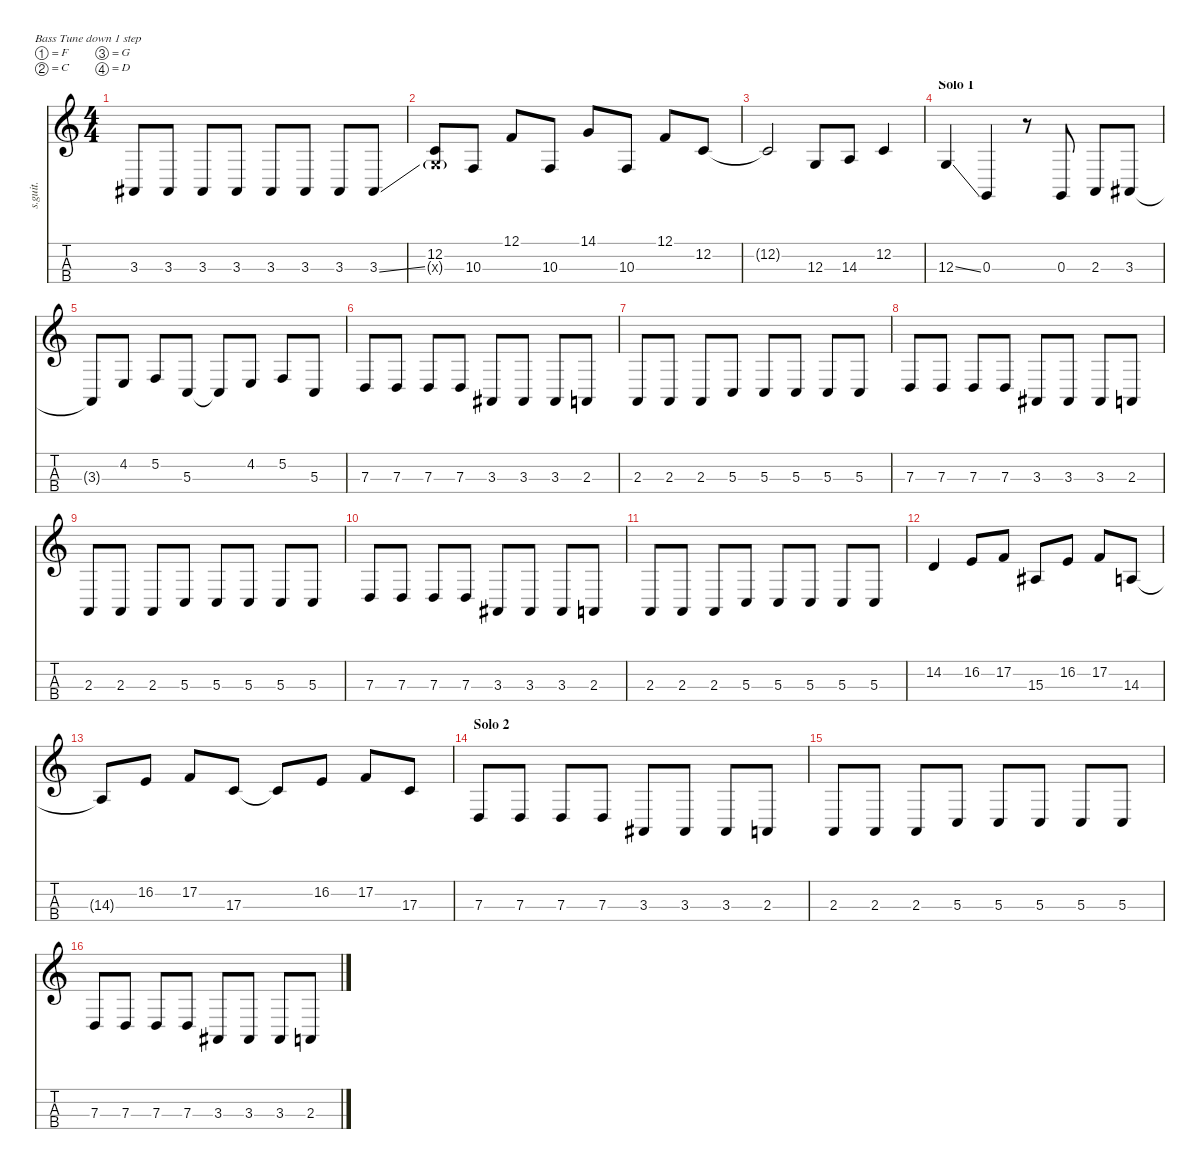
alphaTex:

\defaultSystemsLayout 4
\hideDynamics
\bracketExtendMode nobrackets
\track ("Water" "s.guit.") {instrument electricbasspick}
\staff {score tabs}
\tuning (F2 C2 G1 D1)
\ts (4 4)
\tempo (130 hide)
\clef g2
\ks c
3.3{t acc #}.8{lyrics (0 "") lyrics (1 "") lyrics (2 "") lyrics (3 "") lyrics (4 "") dy f} 3.3{acc #}.8{lyrics (0 "") lyrics (1 "") lyrics (2 "") lyrics (3 "") lyrics (4 "")} 3.3{acc #}.8{lyrics (0 "") lyrics (1 "") lyrics (2 "") lyrics (3 "") lyrics (4 "")} 3.3{acc #}.8{lyrics (0 "") lyrics (1 "") lyrics (2 "") lyrics (3 "") lyrics (4 "")} 3.3{acc #}.8{lyrics (0 "") lyrics (1 "") lyrics (2 "") lyrics (3 "") lyrics (4 "")} 3.3{acc #}.8{lyrics (0 "") lyrics (1 "") lyrics (2 "") lyrics (3 "") lyrics (4 "")} 3.3{acc #}.8{lyrics (0 "") lyrics (1 "") lyrics (2 "") lyrics (3 "") lyrics (4 "")} 3.3{ss acc #}.8{lyrics (0 "") lyrics (1 "") lyrics (2 "") lyrics (3 "") lyrics (4 "")} |
(12.2 12.3{g x}).8{lyrics (0 "") lyrics (1 "") lyrics (2 "") lyrics (3 "") lyrics (4 "")} 10.3.8{lyrics (0 "") lyrics (1 "") lyrics (2 "") lyrics (3 "") lyrics (4 "")} 12.1.8{lyrics (0 "") lyrics (1 "") lyrics (2 "") lyrics (3 "") lyrics (4 "")} 10.3.8{lyrics (0 "") lyrics (1 "") lyrics (2 "") lyrics (3 "") lyrics (4 "")} 14.1.8{lyrics (0 "") lyrics (1 "") lyrics (2 "") lyrics (3 "") lyrics (4 "")} 10.3.8{lyrics (0 "") lyrics (1 "") lyrics (2 "") lyrics (3 "") lyrics (4 "")} 12.1.8{lyrics (0 "") lyrics (1 "") lyrics (2 "") lyrics (3 "") lyrics (4 "")} 12.2.8{lyrics (0 "") lyrics (1 "") lyrics (2 "") lyrics (3 "") lyrics (4 "")} |
12.2{t}.2{lyrics (0 "") lyrics (1 "") lyrics (2 "") lyrics (3 "") lyrics (4 "")} 12.3.8{lyrics (0 "") lyrics (1 "") lyrics (2 "") lyrics (3 "") lyrics (4 "")} 14.3.8{lyrics (0 "") lyrics (1 "") lyrics (2 "") lyrics (3 "") lyrics (4 "")} 12.2.4{lyrics (0 "") lyrics (1 "") lyrics (2 "") lyrics (3 "") lyrics (4 "")} |
\section ("" "Solo 1")
12.3{ss}.4{lyrics (0 "") lyrics (1 "") lyrics (2 "") lyrics (3 "") lyrics (4 "")} 0.3.4{lyrics (0 "") lyrics (1 "") lyrics (2 "") lyrics (3 "") lyrics (4 "")} r.8 0.3.8{lyrics (0 "") lyrics (1 "") lyrics (2 "") lyrics (3 "") lyrics (4 "")} 2.3.8{lyrics (0 "") lyrics (1 "") lyrics (2 "") lyrics (3 "") lyrics (4 "")} 3.3{acc #}.8{lyrics (0 "") lyrics (1 "") lyrics (2 "") lyrics (3 "") lyrics (4 "")} |
3.3{t acc #}.8{lyrics (0 "") lyrics (1 "") lyrics (2 "") lyrics (3 "") lyrics (4 "")} 4.2.8{lyrics (0 "") lyrics (1 "") lyrics (2 "") lyrics (3 "") lyrics (4 "")} 5.2.8{lyrics (0 "") lyrics (1 "") lyrics (2 "") lyrics (3 "") lyrics (4 "")} 5.3.8{lyrics (0 "") lyrics (1 "") lyrics (2 "") lyrics (3 "") lyrics (4 "")} 5.3{t}.8{lyrics (0 "") lyrics (1 "") lyrics (2 "") lyrics (3 "") lyrics (4 "")} 4.2.8{lyrics (0 "") lyrics (1 "") lyrics (2 "") lyrics (3 "") lyrics (4 "")} 5.2.8{lyrics (0 "") lyrics (1 "") lyrics (2 "") lyrics (3 "") lyrics (4 "")} 5.3.8{lyrics (0 "") lyrics (1 "") lyrics (2 "") lyrics (3 "") lyrics (4 "")} |
7.3.8{lyrics (0 "") lyrics (1 "") lyrics (2 "") lyrics (3 "") lyrics (4 "")} 7.3.8{lyrics (0 "") lyrics (1 "") lyrics (2 "") lyrics (3 "") lyrics (4 "")} 7.3.8{lyrics (0 "") lyrics (1 "") lyrics (2 "") lyrics (3 "") lyrics (4 "")} 7.3.8{lyrics (0 "") lyrics (1 "") lyrics (2 "") lyrics (3 "") lyrics (4 "")} 3.3{acc #}.8{lyrics (0 "") lyrics (1 "") lyrics (2 "") lyrics (3 "") lyrics (4 "")} 3.3{acc #}.8{lyrics (0 "") lyrics (1 "") lyrics (2 "") lyrics (3 "") lyrics (4 "")} 3.3{acc #}.8{lyrics (0 "") lyrics (1 "") lyrics (2 "") lyrics (3 "") lyrics (4 "")} 2.3.8{lyrics (0 "") lyrics (1 "") lyrics (2 "") lyrics (3 "") lyrics (4 "")} |
2.3.8{lyrics (0 "") lyrics (1 "") lyrics (2 "") lyrics (3 "") lyrics (4 "")} 2.3.8{lyrics (0 "") lyrics (1 "") lyrics (2 "") lyrics (3 "") lyrics (4 "")} 2.3.8{lyrics (0 "") lyrics (1 "") lyrics (2 "") lyrics (3 "") lyrics (4 "")} 5.3.8{lyrics (0 "") lyrics (1 "") lyrics (2 "") lyrics (3 "") lyrics (4 "")} 5.3.8{lyrics (0 "") lyrics (1 "") lyrics (2 "") lyrics (3 "") lyrics (4 "")} 5.3.8{lyrics (0 "") lyrics (1 "") lyrics (2 "") lyrics (3 "") lyrics (4 "")} 5.3.8{lyrics (0 "") lyrics (1 "") lyrics (2 "") lyrics (3 "") lyrics (4 "")} 5.3.8{lyrics (0 "") lyrics (1 "") lyrics (2 "") lyrics (3 "") lyrics (4 "")} |
7.3.8{lyrics (0 "") lyrics (1 "") lyrics (2 "") lyrics (3 "") lyrics (4 "")} 7.3.8{lyrics (0 "") lyrics (1 "") lyrics (2 "") lyrics (3 "") lyrics (4 "")} 7.3.8{lyrics (0 "") lyrics (1 "") lyrics (2 "") lyrics (3 "") lyrics (4 "")} 7.3.8{lyrics (0 "") lyrics (1 "") lyrics (2 "") lyrics (3 "") lyrics (4 "")} 3.3{acc #}.8{lyrics (0 "") lyrics (1 "") lyrics (2 "") lyrics (3 "") lyrics (4 "")} 3.3{acc #}.8{lyrics (0 "") lyrics (1 "") lyrics (2 "") lyrics (3 "") lyrics (4 "")} 3.3{acc #}.8{lyrics (0 "") lyrics (1 "") lyrics (2 "") lyrics (3 "") lyrics (4 "")} 2.3.8{lyrics (0 "") lyrics (1 "") lyrics (2 "") lyrics (3 "") lyrics (4 "")} |
2.3.8{lyrics (0 "") lyrics (1 "") lyrics (2 "") lyrics (3 "") lyrics (4 "")} 2.3.8{lyrics (0 "") lyrics (1 "") lyrics (2 "") lyrics (3 "") lyrics (4 "")} 2.3.8{lyrics (0 "") lyrics (1 "") lyrics (2 "") lyrics (3 "") lyrics (4 "")} 5.3.8{lyrics (0 "") lyrics (1 "") lyrics (2 "") lyrics (3 "") lyrics (4 "")} 5.3.8{lyrics (0 "") lyrics (1 "") lyrics (2 "") lyrics (3 "") lyrics (4 "")} 5.3.8{lyrics (0 "") lyrics (1 "") lyrics (2 "") lyrics (3 "") lyrics (4 "")} 5.3.8{lyrics (0 "") lyrics (1 "") lyrics (2 "") lyrics (3 "") lyrics (4 "")} 5.3.8{lyrics (0 "") lyrics (1 "") lyrics (2 "") lyrics (3 "") lyrics (4 "")} |
7.3.8{lyrics (0 "") lyrics (1 "") lyrics (2 "") lyrics (3 "") lyrics (4 "")} 7.3.8{lyrics (0 "") lyrics (1 "") lyrics (2 "") lyrics (3 "") lyrics (4 "")} 7.3.8{lyrics (0 "") lyrics (1 "") lyrics (2 "") lyrics (3 "") lyrics (4 "")} 7.3.8{lyrics (0 "") lyrics (1 "") lyrics (2 "") lyrics (3 "") lyrics (4 "")} 3.3{acc #}.8{lyrics (0 "") lyrics (1 "") lyrics (2 "") lyrics (3 "") lyrics (4 "")} 3.3{acc #}.8{lyrics (0 "") lyrics (1 "") lyrics (2 "") lyrics (3 "") lyrics (4 "")} 3.3{acc #}.8{lyrics (0 "") lyrics (1 "") lyrics (2 "") lyrics (3 "") lyrics (4 "")} 2.3.8{lyrics (0 "") lyrics (1 "") lyrics (2 "") lyrics (3 "") lyrics (4 "")} |
2.3.8{lyrics (0 "") lyrics (1 "") lyrics (2 "") lyrics (3 "") lyrics (4 "")} 2.3.8{lyrics (0 "") lyrics (1 "") lyrics (2 "") lyrics (3 "") lyrics (4 "")} 2.3.8{lyrics (0 "") lyrics (1 "") lyrics (2 "") lyrics (3 "") lyrics (4 "")} 5.3.8{lyrics (0 "") lyrics (1 "") lyrics (2 "") lyrics (3 "") lyrics (4 "")} 5.3.8{lyrics (0 "") lyrics (1 "") lyrics (2 "") lyrics (3 "") lyrics (4 "")} 5.3.8{lyrics (0 "") lyrics (1 "") lyrics (2 "") lyrics (3 "") lyrics (4 "")} 5.3.8{lyrics (0 "") lyrics (1 "") lyrics (2 "") lyrics (3 "") lyrics (4 "")} 5.3.8{lyrics (0 "") lyrics (1 "") lyrics (2 "") lyrics (3 "") lyrics (4 "")} |
14.2.4{lyrics (0 "") lyrics (1 "") lyrics (2 "") lyrics (3 "") lyrics (4 "")} 16.2.8{lyrics (0 "") lyrics (1 "") lyrics (2 "") lyrics (3 "") lyrics (4 "")} 17.2.8{lyrics (0 "") lyrics (1 "") lyrics (2 "") lyrics (3 "") lyrics (4 "")} 15.3{acc #}.8{lyrics (0 "") lyrics (1 "") lyrics (2 "") lyrics (3 "") lyrics (4 "")} 16.2.8{lyrics (0 "") lyrics (1 "") lyrics (2 "") lyrics (3 "") lyrics (4 "")} 17.2.8{lyrics (0 "") lyrics (1 "") lyrics (2 "") lyrics (3 "") lyrics (4 "")} 14.3.8{lyrics (0 "") lyrics (1 "") lyrics (2 "") lyrics (3 "") lyrics (4 "")} |
14.3{t}.8{lyrics (0 "") lyrics (1 "") lyrics (2 "") lyrics (3 "") lyrics (4 "")} 16.2.8{lyrics (0 "") lyrics (1 "") lyrics (2 "") lyrics (3 "") lyrics (4 "")} 17.2.8{lyrics (0 "") lyrics (1 "") lyrics (2 "") lyrics (3 "") lyrics (4 "")} 17.3.8{lyrics (0 "") lyrics (1 "") lyrics (2 "") lyrics (3 "") lyrics (4 "")} 17.3{t}.8{lyrics (0 "") lyrics (1 "") lyrics (2 "") lyrics (3 "") lyrics (4 "")} 16.2.8{lyrics (0 "") lyrics (1 "") lyrics (2 "") lyrics (3 "") lyrics (4 "")} 17.2.8{lyrics (0 "") lyrics (1 "") lyrics (2 "") lyrics (3 "") lyrics (4 "")} 17.3.8{lyrics (0 "") lyrics (1 "") lyrics (2 "") lyrics (3 "") lyrics (4 "")} |
\section ("" "Solo 2")
7.3.8{lyrics (0 "") lyrics (1 "") lyrics (2 "") lyrics (3 "") lyrics (4 "")} 7.3.8{lyrics (0 "") lyrics (1 "") lyrics (2 "") lyrics (3 "") lyrics (4 "")} 7.3.8{lyrics (0 "") lyrics (1 "") lyrics (2 "") lyrics (3 "") lyrics (4 "")} 7.3.8{lyrics (0 "") lyrics (1 "") lyrics (2 "") lyrics (3 "") lyrics (4 "")} 3.3{acc #}.8{lyrics (0 "") lyrics (1 "") lyrics (2 "") lyrics (3 "") lyrics (4 "")} 3.3{acc #}.8{lyrics (0 "") lyrics (1 "") lyrics (2 "") lyrics (3 "") lyrics (4 "")} 3.3{acc #}.8{lyrics (0 "") lyrics (1 "") lyrics (2 "") lyrics (3 "") lyrics (4 "")} 2.3.8{lyrics (0 "") lyrics (1 "") lyrics (2 "") lyrics (3 "") lyrics (4 "")} |
2.3.8{lyrics (0 "") lyrics (1 "") lyrics (2 "") lyrics (3 "") lyrics (4 "")} 2.3.8{lyrics (0 "") lyrics (1 "") lyrics (2 "") lyrics (3 "") lyrics (4 "")} 2.3.8{lyrics (0 "") lyrics (1 "") lyrics (2 "") lyrics (3 "") lyrics (4 "")} 5.3.8{lyrics (0 "") lyrics (1 "") lyrics (2 "") lyrics (3 "") lyrics (4 "")} 5.3.8{lyrics (0 "") lyrics (1 "") lyrics (2 "") lyrics (3 "") lyrics (4 "")} 5.3.8{lyrics (0 "") lyrics (1 "") lyrics (2 "") lyrics (3 "") lyrics (4 "")} 5.3.8{lyrics (0 "") lyrics (1 "") lyrics (2 "") lyrics (3 "") lyrics (4 "")} 5.3.8{lyrics (0 "") lyrics (1 "") lyrics (2 "") lyrics (3 "") lyrics (4 "")} |
7.3.8{lyrics (0 "") lyrics (1 "") lyrics (2 "") lyrics (3 "") lyrics (4 "")} 7.3.8{lyrics (0 "") lyrics (1 "") lyrics (2 "") lyrics (3 "") lyrics (4 "")} 7.3.8{lyrics (0 "") lyrics (1 "") lyrics (2 "") lyrics (3 "") lyrics (4 "")} 7.3.8{lyrics (0 "") lyrics (1 "") lyrics (2 "") lyrics (3 "") lyrics (4 "")} 3.3{acc #}.8{lyrics (0 "") lyrics (1 "") lyrics (2 "") lyrics (3 "") lyrics (4 "")} 3.3{acc #}.8{lyrics (0 "") lyrics (1 "") lyrics (2 "") lyrics (3 "") lyrics (4 "")} 3.3{acc #}.8{lyrics (0 "") lyrics (1 "") lyrics (2 "") lyrics (3 "") lyrics (4 "")} 2.3.8{lyrics (0 "") lyrics (1 "") lyrics (2 "") lyrics (3 "") lyrics (4 "")}
